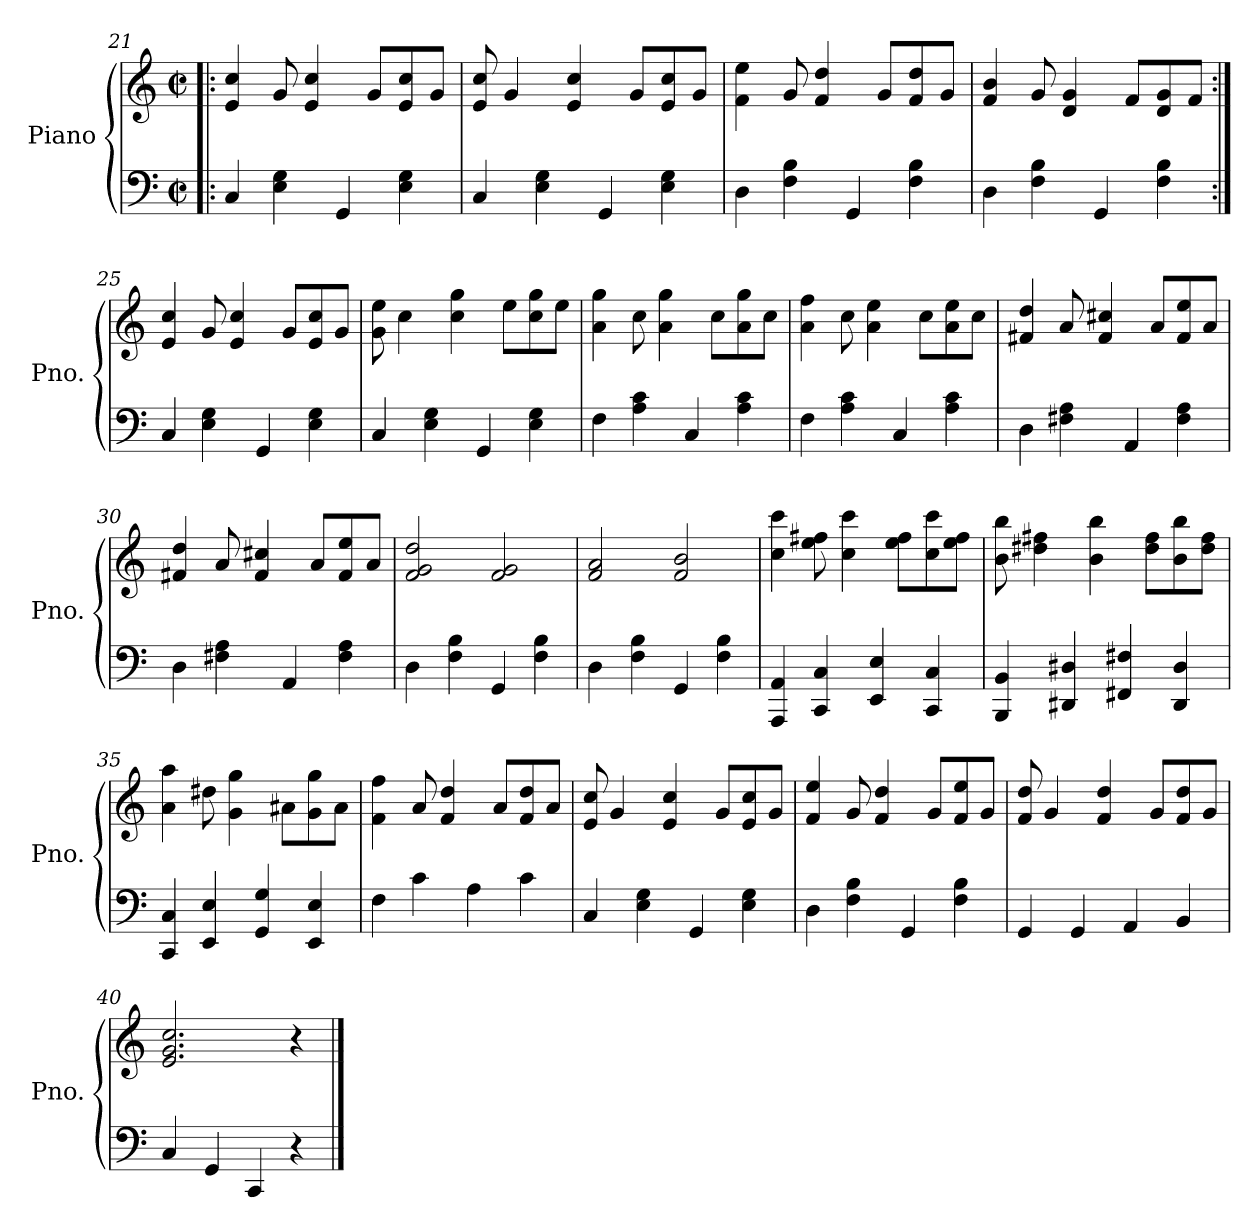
**kern	**kern
*part1	*part1
*staff2	*staff1
*I"Piano	*
*I'Pno.	*
!!LO:PB:g=z
*clefF4	*clefG2
*k[]	*k[]
*M2/2	*M2/2
*met(c|)	*met(c|)
=21!|:	=21!|:
4C/	4e/ 4cc/
4E\ 4G\	8g/
.	4e/ 4cc/
4GG/	.
.	8g/L
4E\ 4G\	8e/ 8cc/
.	8g/J
=22	=22
4C/	8e/ 8cc/
.	4g/
4E\ 4G\	.
.	4e/ 4cc/
4GG/	.
.	8g/L
4E\ 4G\	8e/ 8cc/
.	8g/J
=23	=23
4D\	4f\ 4ee\
4F\ 4B\	8g/
.	4f/ 4dd/
4GG/	.
.	8g/L
4F\ 4B\	8f/ 8dd/
.	8g/J
=24	=24
4D\	4f/ 4b/
4F\ 4B\	8g/
.	4d/ 4g/
4GG/	.
.	8f/L
4F\ 4B\	8d/ 8g/
.	8f/J
!!LO:LB:g=z
=25:|!	=25:|!
4C/	4e/ 4cc/
4E\ 4G\	8g/
.	4e/ 4cc/
4GG/	.
.	8g/L
4E\ 4G\	8e/ 8cc/
.	8g/J
=26	=26
4C/	8g\ 8ee\
.	4cc\
4E\ 4G\	.
.	4cc\ 4gg\
4GG/	.
.	8ee\L
4E\ 4G\	8cc\ 8gg\
.	8ee\J
=27	=27
4F\	4a\ 4gg\
4A\ 4c\	8cc\
.	4a\ 4gg\
4C/	.
.	8cc\L
4A\ 4c\	8a\ 8gg\
.	8cc\J
=28	=28
4F\	4a\ 4ff\
4A\ 4c\	8cc\
.	4a\ 4ee\
4C/	.
.	8cc\L
4A\ 4c\	8a\ 8ee\
.	8cc\J
!!LO:LB:g=z
=29	=29
4D\	4f#X/ 4dd/
4F#X\ 4A\	8a/
.	4f#/ 4cc#X/
4AA/	.
.	8a/L
4F#\ 4A\	8f#/ 8ee/
.	8a/J
=30	=30
4D\	4f#X/ 4dd/
4F#X\ 4A\	8a/
.	4f#/ 4cc#X/
4AA/	.
.	8a/L
4F#\ 4A\	8f#/ 8ee/
.	8a/J
=31	=31
4D\	2f/ 2g/ 2dd/
4F\ 4B\	.
4GG/	2f/ 2g/
4F\ 4B\	.
=32	=32
4D\	2f/ 2a/
4F\ 4B\	.
4GG/	2f/ 2b/
4F\ 4B\	.
!!LO:LB:g=z
=33	=33
4AAA/ 4AA/	4cc\ 4ccc\
4CC/ 4C/	8ee\ 8ff#X\
.	4cc\ 4ccc\
4EE/ 4E/	.
.	8ee\ 8ff#\L
4CC/ 4C/	8cc\ 8ccc\
.	8ee\ 8ff#\J
=34	=34
4BBB/ 4BB/	8b\ 8bb\
.	4dd#X\ 4ff#X\
4DD#X/ 4D#X/	.
.	4b\ 4bb\
4FF#X/ 4F#X/	.
.	8dd#\ 8ff#\L
4DD#/ 4D#/	8b\ 8bb\
.	8dd#\ 8ff#\J
=35	=35
4CC/ 4C/	4a\ 4aa\
4EE/ 4E/	8dd#X\
.	4g\ 4gg\
4GG/ 4G/	.
.	8a#X\L
4EE/ 4E/	8g\ 8gg\
.	8a#\J
=36	=36
4F\	4f\ 4ff\
4c\	8a/
.	4f/ 4dd/
4A\	.
.	8a/L
4c\	8f/ 8dd/
.	8a/J
!!LO:LB:g=z
=37	=37
4C/	8e/ 8cc/
.	4g/
4E\ 4G\	.
.	4e/ 4cc/
4GG/	.
.	8g/L
4E\ 4G\	8e/ 8cc/
.	8g/J
=38	=38
4D\	4f/ 4ee/
4F\ 4B\	8g/
.	4f/ 4dd/
4GG/	.
.	8g/L
4F\ 4B\	8f/ 8ee/
.	8g/J
=39	=39
4GG/	8f/ 8dd/
.	4g/
4GG/	.
.	4f/ 4dd/
4AA/	.
.	8g/L
4BB/	8f/ 8dd/
.	8g/J
=40	=40
4C/	2.e/ 2.g/ 2.cc/
4GG/	.
4CC/	.
4r	4r
==	==
*-	*-
